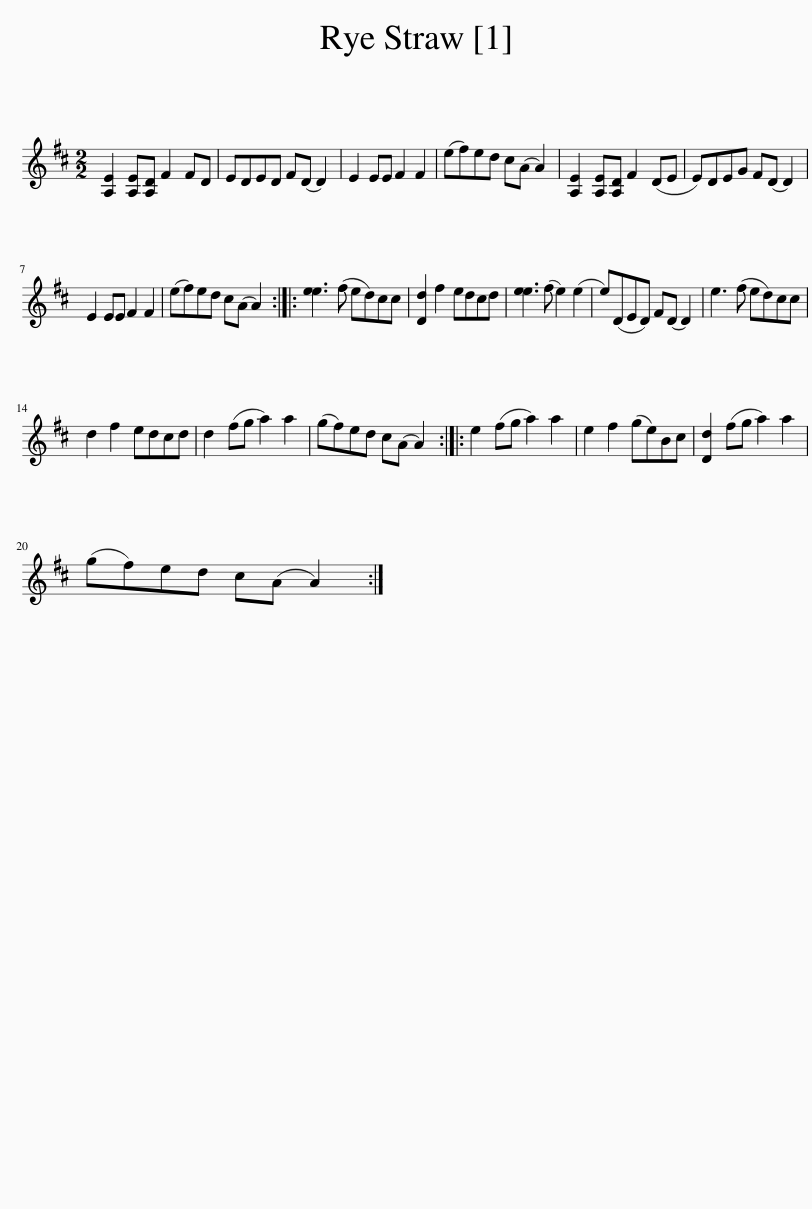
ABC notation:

X:1
L:1/8
M:2/2
I:linebreak $
K:D
V:1 treble
V:1
 [A,E]2 [A,E][A,D] F2 FD | EDED F(D D2) | E2 EE F2 F2 | (ef)ed c(A A2) | [A,E]2 [A,E][A,D] F2 (DE | %5
 E)DEG F(D D2) |$ E2 EE F2 F2 | (ef)ed c(A A2) :: [ee]3 (f ed)cc | [Dd]2 f2 edcd | %10
 [ee]3 (f e2) (e2 | e)(DED) F(D D2) | e3 (f ed)cc |$ d2 f2 edcd | d2 (fg a2) a2 | %15
 (gf)ed c(A A2) :: e2 (fg a2) a2 | e2 f2 (ge)Bc | [Dd]2 (fg a2) a2 |$ (gf)ed c(A A2) :| %20
